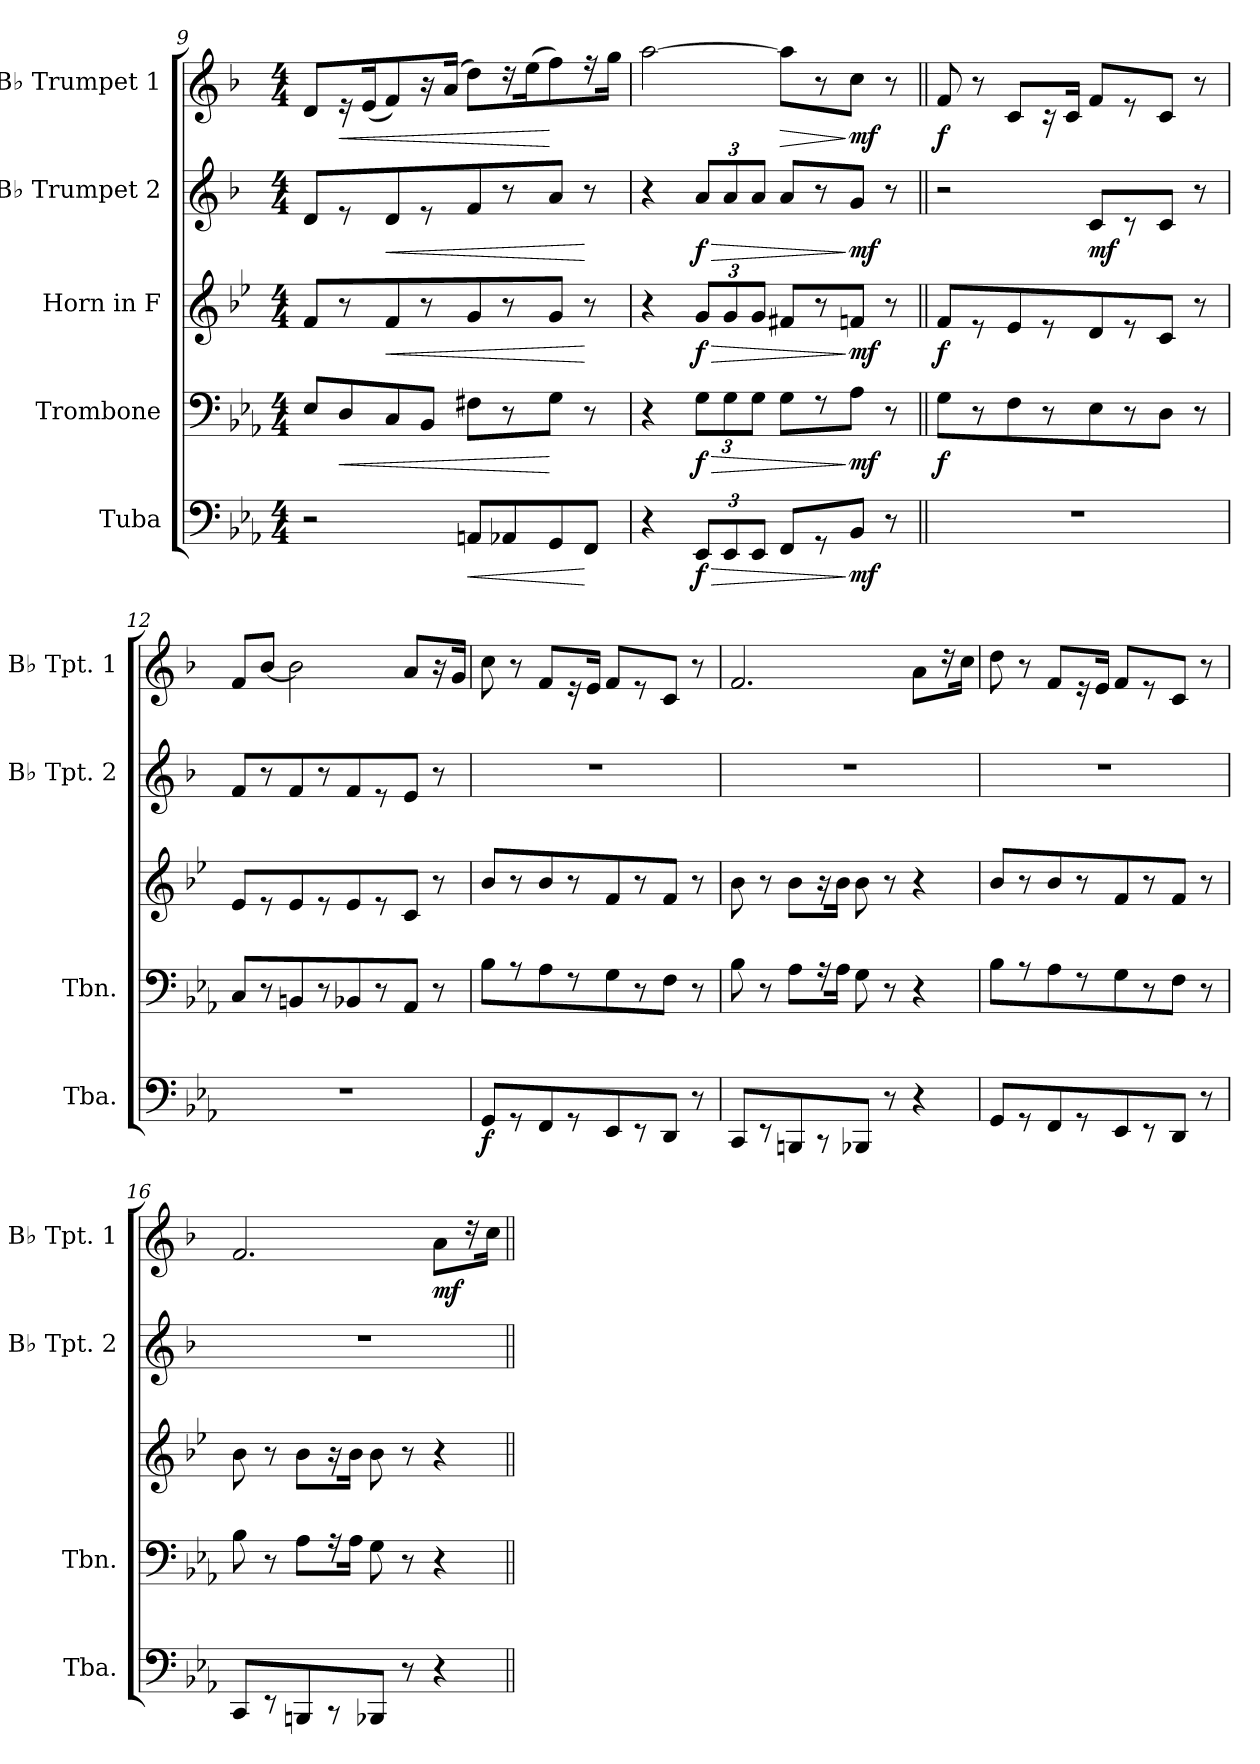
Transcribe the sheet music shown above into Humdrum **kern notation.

**kern	**dynam	**kern	**dynam	**kern	**dynam	**kern	**dynam	**kern	**dynam
*part5	*part5	*part4	*part4	*part3	*part3	*part2	*part2	*part1	*part1
*staff5	*staff5	*staff4	*staff4	*staff3	*staff3	*staff2	*staff2	*staff1	*staff1
*I"Tuba	*	*I"Trombone	*	*I"Horn in F	*	*I"B♭ Trumpet 2	*	*I"B♭ Trumpet 1	*
*I'Tba.	*	*I'Tbn.	*	*	*	*I'B♭ Tpt. 2	*	*I'B♭ Tpt. 1	*
*clefF4	*	*clefF4	*	*clefG2	*	*clefG2	*	*clefG2	*
*	*	*	*	*ITrd4c7	*	*ITrd1c2	*	*ITrd1c2	*
*k[b-e-a-]	*	*k[b-e-a-]	*	*k[b-e-a-]	*	*k[b-e-a-]	*	*k[b-e-a-]	*
*M4/4	*	*M4/4	*	*M4/4	*	*M4/4	*	*M4/4	*
=9	=9	=9	=9	=9	=9	=9	=9	=9	=9
2r	.	8E-/L	.	8B-/L	.	8c/L	.	8c/L	.
!	!	!	!LO:HP:b	!	!	!	!	!	!LO:HP:b
.	.	8D/	<	8r	.	8r	.	16r	<
.	.	.	.	.	.	.	.	(16d/K	.
!	!	!	!	!	!LO:HP:b	!	!LO:HP:b	!	!
.	.	8C/	.	8B-/	<	8c/	<	8e-/)	.
.	.	8BB-/J	.	8r	.	8r	.	16r	.
.	.	.	.	.	.	.	.	(16g/Jk	.
!	!LO:HP:b	!	!	!	!	!	!	!	!
8AAn/L	<	8F#X\L	.	8c/	.	8e-/	.	8cc\L)	.
8AA-X/	.	8r	.	8r	.	8r	.	16r	.
.	.	.	.	.	.	.	.	(16dd\K	.
8GG/	.	8G\J	[	8c/J	.	8g/J	.	8ee-\)	[
8FF/J	[	8r	.	8r	[	8r	[	16r	.
.	.	.	.	.	.	.	.	16ff\Jk	.
!!LO:LB:g=z
=10	=10	=10	=10	=10	=10	=10	=10	=10	=10
4r	.	4r	.	4r	.	4r	.	[2gg\	.
*Xbrackettup	*	*	*	*	*	*	*	*	*
!	!LO:HP:b	!	!	!	!	!	!	!	!
*	*	*Xbrackettup	*	*	*	*	*	*	*
!	!	!	!LO:HP:b	!	!	!	!	!	!
*	*	*	*	*Xbrackettup	*	*	*	*	*
!	!	!	!	!	!LO:HP:b	!	!	!	!
*	*	*	*	*	*	*Xbrackettup	*	*	*
!	!LO:DY:n=1:b	!	!LO:DY:n=1:b	!	!LO:DY:n=1:b	!	!LO:HP:b	!	!
!	!	!	!	!	!	!	!LO:DY:n=1:b	!	!
12EE-/L	> f	12G\L	> f	12c/L	> f	12g/L	> f	.	.
12EE-/	.	12G\	.	12c/	.	12g/	.	.	.
12EE-/J	.	12G\J	.	12c/J	.	12g/J	.	.	.
!	!	!	!	!	!	!	!	!	!LO:HP:b
8FF/L	.	8G\L	.	8Bn/L	.	8g/L	.	8gg\L]	>
8r	.	8r	.	8r	.	8r	.	8r	.
!	!LO:DY:n=2:b	!	!LO:DY:n=2:b	!	!LO:DY:n=2:b	!	!LO:DY:n=2:b	!	!LO:DY:n=1:b
8BB-/J	] mf	8A-\J	] mf	8B-X/J	] mf	8f/J	] mf	8b-\J	] mf
8r	.	8r	.	8r	.	8r	.	8r	.
=11||	=11||	=11||	=11||	=11||	=11||	=11||	=11||	=11||	=11||
!	!	!	!LO:DY:b	!	!LO:DY:b	!	!	!	!LO:DY:b
1r	.	8G\L	f	8B-/L	f	2r	.	8e-/	f
.	.	8r	.	8r	.	.	.	8r	.
.	.	8F\	.	8A-/	.	.	.	8B-/L	.
.	.	8r	.	8r	.	.	.	16r	.
.	.	.	.	.	.	.	.	16B-/Jk	.
!	!	!	!	!	!	!	!LO:DY:b	!	!
.	.	8E-\	.	8G/	.	8B-/L	mf	8e-/L	.
.	.	8r	.	8r	.	8r	.	8r	.
.	.	8D\J	.	8F/J	.	8B-/J	.	8B-/J	.
.	.	8r	.	8r	.	8r	.	8r	.
=12	=12	=12	=12	=12	=12	=12	=12	=12	=12
1r	.	8C/L	.	8A-/L	.	8e-/L	.	8e-/L	.
.	.	8r	.	8r	.	8r	.	[8a-/J	.
.	.	8BBn/	.	8A-/	.	8e-/	.	2a-\]	.
.	.	8r	.	8r	.	8r	.	.	.
.	.	8BB-X/	.	8A-/	.	8e-/	.	.	.
.	.	8r	.	8r	.	8r	.	.	.
.	.	8AA-/J	.	8F/J	.	8d/J	.	8g/L	.
.	.	8r	.	8r	.	8r	.	16r	.
.	.	.	.	.	.	.	.	16f/Jk	.
=13	=13	=13	=13	=13	=13	=13	=13	=13	=13
!	!LO:DY:b	!	!	!	!	!	!	!	!
8GG/L	f	8B-\L	.	8e-/L	.	1r	.	8b-\	.
8r	.	8r	.	8r	.	.	.	8r	.
8FF/	.	8A-\	.	8e-/	.	.	.	8e-/L	.
8r	.	8r	.	8r	.	.	.	16r	.
.	.	.	.	.	.	.	.	16d/Jk	.
8EE-/	.	8G\	.	8B-/	.	.	.	8e-/L	.
8r	.	8r	.	8r	.	.	.	8r	.
8DD/J	.	8F\J	.	8B-/J	.	.	.	8B-/J	.
8r	.	8r	.	8r	.	.	.	8r	.
!!LO:PB:g=z
=14	=14	=14	=14	=14	=14	=14	=14	=14	=14
8CC/L	.	8B-\	.	8e-\	.	1r	.	2.e-/	.
8r	.	8r	.	8r	.	.	.	.	.
8BBBn/	.	8A-\L	.	8e-\L	.	.	.	.	.
8r	.	16r	.	16r	.	.	.	.	.
.	.	16A-\Jk	.	16e-\Jk	.	.	.	.	.
8BBB-X/J	.	8G\	.	8e-\	.	.	.	.	.
8r	.	8r	.	8r	.	.	.	.	.
4r	.	4r	.	4r	.	.	.	8g\L	.
.	.	.	.	.	.	.	.	16r	.
.	.	.	.	.	.	.	.	16b-\Jk	.
=15	=15	=15	=15	=15	=15	=15	=15	=15	=15
8GG/L	.	8B-\L	.	8e-/L	.	1r	.	8cc\	.
8r	.	8r	.	8r	.	.	.	8r	.
8FF/	.	8A-\	.	8e-/	.	.	.	8e-/L	.
8r	.	8r	.	8r	.	.	.	16r	.
.	.	.	.	.	.	.	.	16d/Jk	.
8EE-/	.	8G\	.	8B-/	.	.	.	8e-/L	.
8r	.	8r	.	8r	.	.	.	8r	.
8DD/J	.	8F\J	.	8B-/J	.	.	.	8B-/J	.
8r	.	8r	.	8r	.	.	.	8r	.
=16	=16	=16	=16	=16	=16	=16	=16	=16	=16
8CC/L	.	8B-\	.	8e-\	.	1r	.	2.e-/	.
8r	.	8r	.	8r	.	.	.	.	.
8BBBn/	.	8A-\L	.	8e-\L	.	.	.	.	.
8r	.	16r	.	16r	.	.	.	.	.
.	.	16A-\Jk	.	16e-\Jk	.	.	.	.	.
8BBB-X/J	.	8G\	.	8e-\	.	.	.	.	.
8r	.	8r	.	8r	.	.	.	.	.
!	!	!	!	!	!	!	!	!	!LO:DY:b
4r	.	4r	.	4r	.	.	.	8g\L	mf
.	.	.	.	.	.	.	.	16r	.
.	.	.	.	.	.	.	.	16b-\Jk	.
=||	=||	=||	=||	=||	=||	=||	=||	=||	=||
*-	*-	*-	*-	*-	*-	*-	*-	*-	*-
